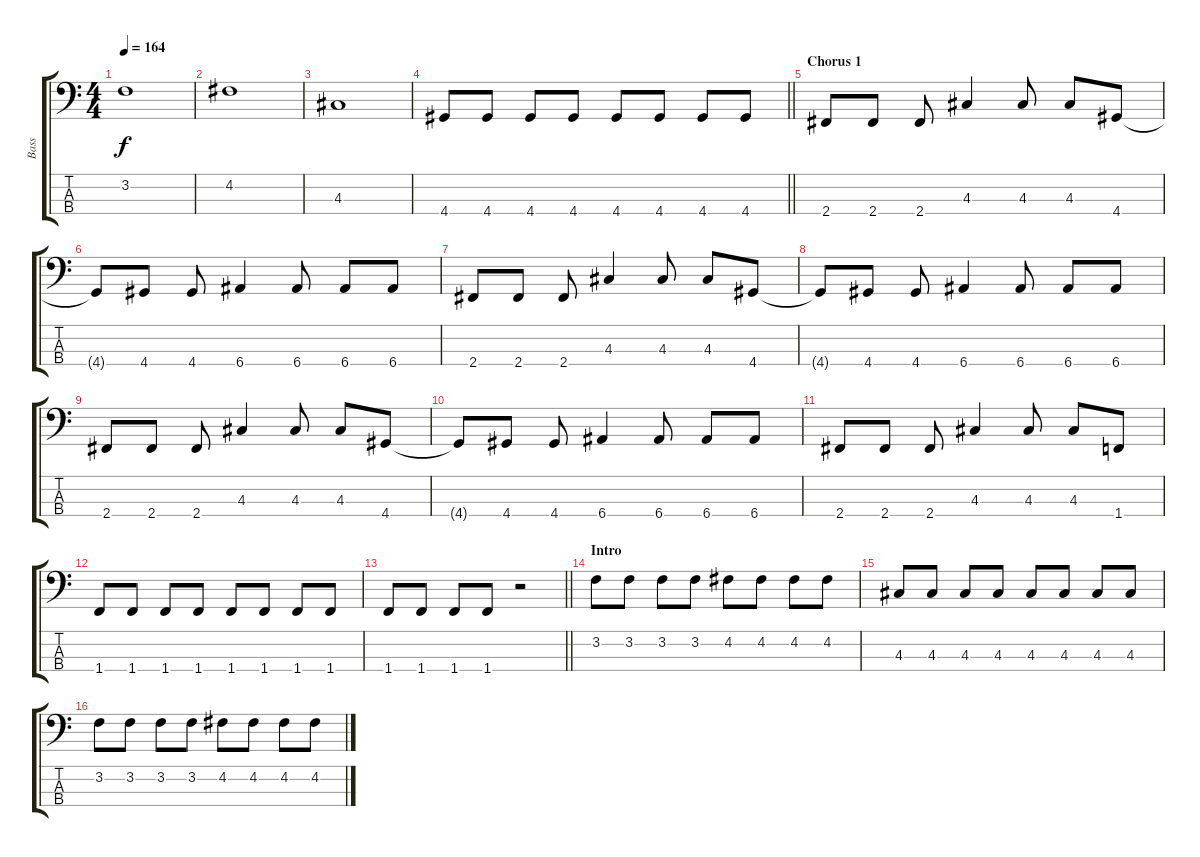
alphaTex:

\track ("Bass" "Bass") {instrument electricbassfinger}
\staff {score tabs}
\tuning (G2 D2 A1 E1) {hide}
\ts (4 4)
\tempo 164
\clef f4
\ks c
3.2.1{dy f} |
4.2.1 |
4.3.1 |
\barLineRight lightlight
4.4.8 4.4.8 4.4.8 4.4.8 4.4.8 4.4.8 4.4.8 4.4.8 |
\section ("" "Chorus 1")
2.4.8 2.4.8 2.4.8 4.3.4 4.3.8 4.3.8 4.4.8 |
4.4{t}.8 4.4.8 4.4.8 6.4.4 6.4.8 6.4.8 6.4.8 |
2.4.8 2.4.8 2.4.8 4.3.4 4.3.8 4.3.8 4.4.8 |
4.4{t}.8 4.4.8 4.4.8 6.4.4 6.4.8 6.4.8 6.4.8 |
2.4.8 2.4.8 2.4.8 4.3.4 4.3.8 4.3.8 4.4.8 |
4.4{t}.8 4.4.8 4.4.8 6.4.4 6.4.8 6.4.8 6.4.8 |
2.4.8 2.4.8 2.4.8 4.3.4 4.3.8 4.3.8 1.4.8 |
1.4.8 1.4.8 1.4.8 1.4.8 1.4.8 1.4.8 1.4.8 1.4.8 |
\barLineRight lightlight
1.4.8 1.4.8 1.4.8 1.4.8 r.2 |
\section ("" "Intro")
3.2.8 3.2.8 3.2.8 3.2.8 4.2.8 4.2.8 4.2.8 4.2.8 |
4.3.8 4.3.8 4.3.8 4.3.8 4.3.8 4.3.8 4.3.8 4.3.8 |
3.2.8 3.2.8 3.2.8 3.2.8 4.2.8 4.2.8 4.2.8 4.2.8
